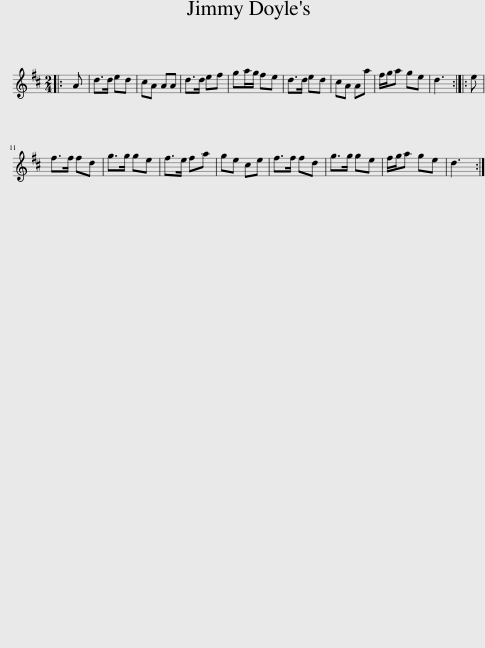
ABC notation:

X:1
L:1/8
M:2/4
I:linebreak $
K:D
V:1 treble
V:1
|: A | d>d ed | cA AA | d>d ef | ga/g/ fe | %5
 d>d ed | cA Aa | f/g/a ge | d3 :: e |$ %10
 f>f fd | g>g ge | f>e fa | ge ce | f>f fd | %15
 g>g ge | f/g/a ge | d3 :| %18
